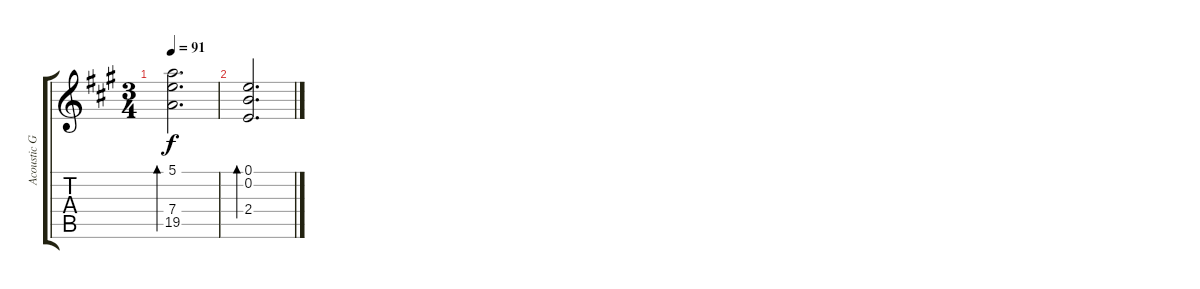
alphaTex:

\track ("Acoustic Guitar 1" "Acoustic G") {instrument acousticguitarnylon}
\staff {score tabs}
\tuning (E4 B3 G3 D3 A2 E2) {hide}
\ts (3 4)
\tempo 91
\clef g2
\ks a
(5.1 7.4 19.5).2{d bd 60 dy f} |
(0.1 0.2 2.4).2{d bd 60}
